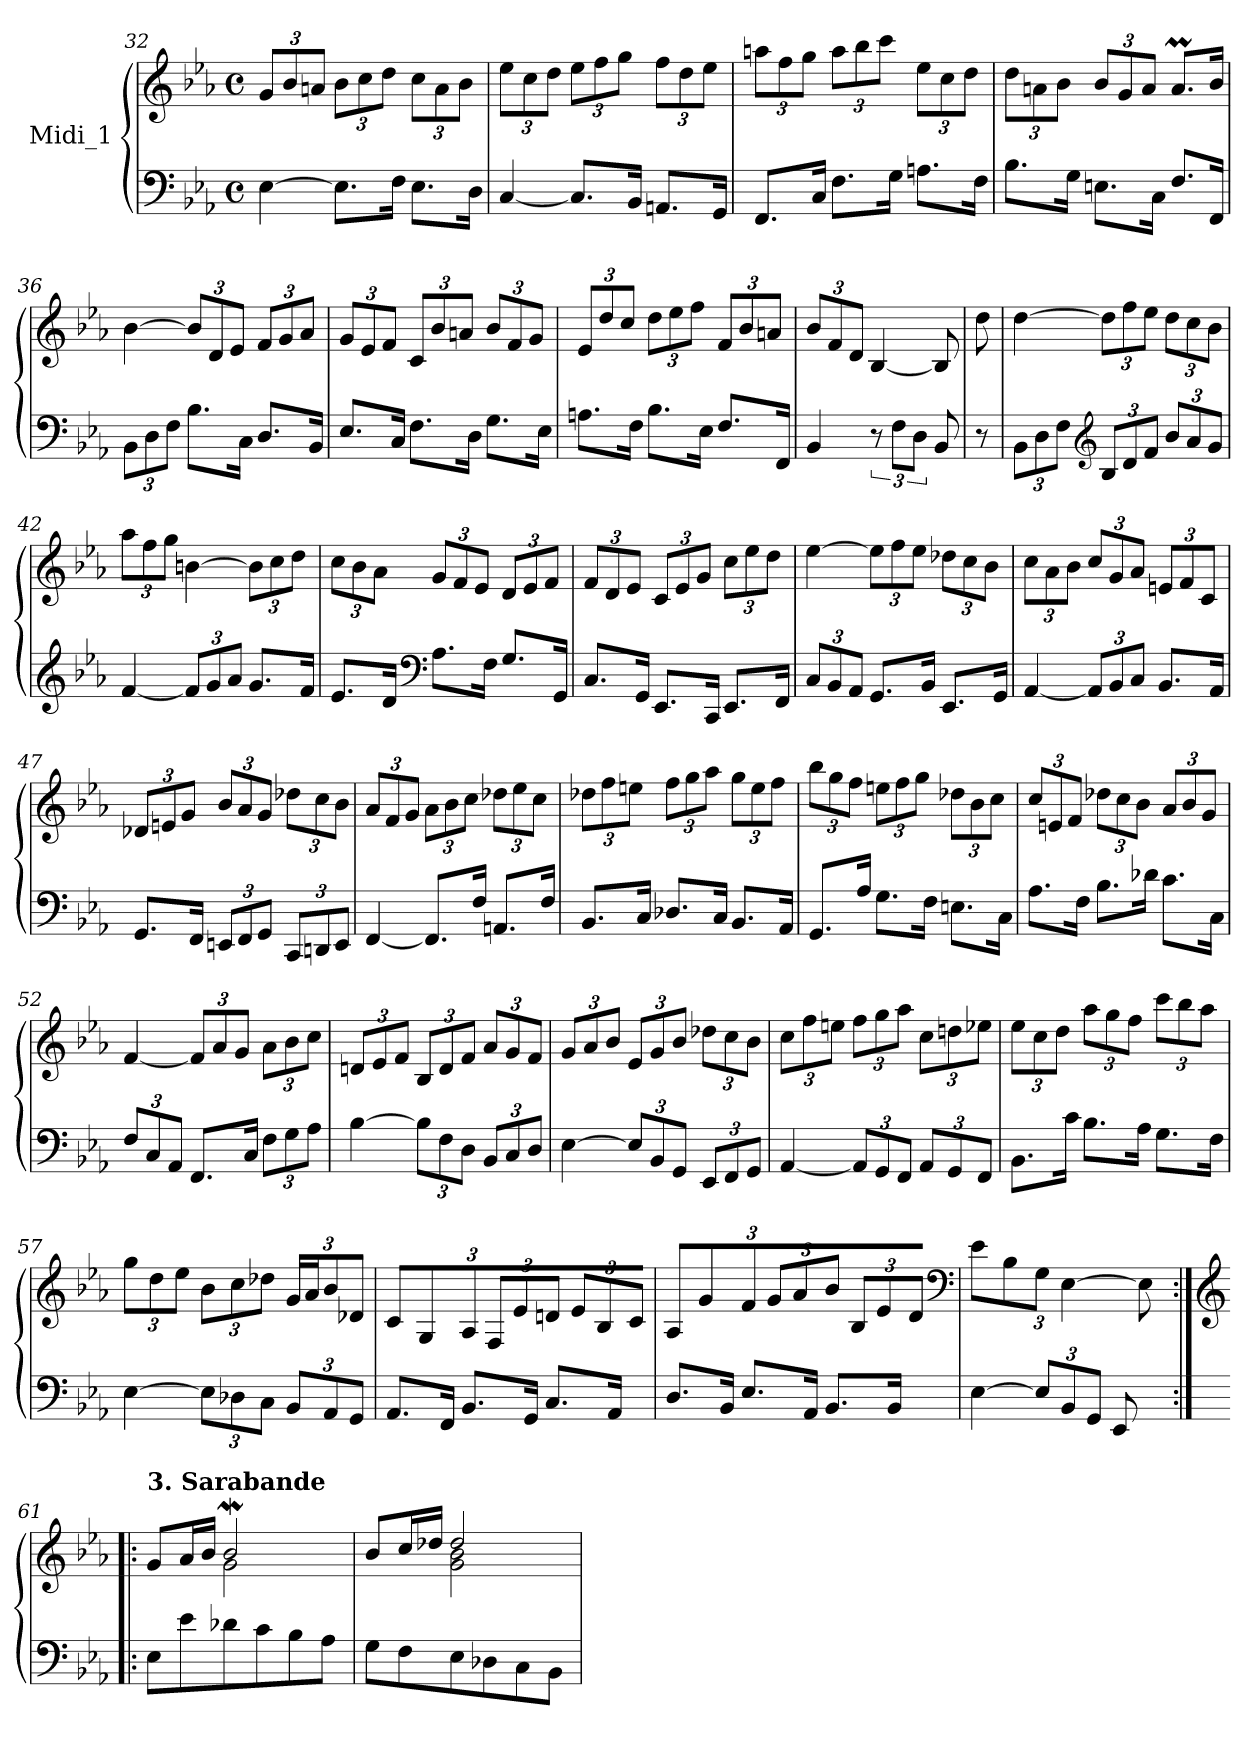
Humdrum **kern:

**kern	**kern
*part1	*part1
*staff2	*staff1
*I"Midi_1	*
*clefF4	*clefG2
*k[b-e-a-]	*k[b-e-a-]
*E-:	*E-:
*M4/4	*M4/4
*met(c)	*met(c)
*	*Xbrackettup
=32	=32
[4E-\	12g/L
.	12b-/
.	12an/J
8.E-\L]	12b-\L
.	12cc\
.	12dd\J
16F\Jk	.
8.E-\L	12cc\L
.	12a\
.	12b-\J
16D\Jk	.
!!LO:PB:g=z
=33	=33
[4C/	12ee-\L
.	12cc\
.	12dd\J
8.C/L]	12ee-\L
.	12ff\
.	12gg\J
16BB-/Jk	.
8.AAn/L	12ff\L
.	12dd\
.	12ee-\J
16GG/Jk	.
=34	=34
8.FF/L	12aan\L
.	12ff\
.	12gg\J
16C/Jk	.
8.F\L	12aa\L
.	12bb-\
.	12ccc\J
16G\Jk	.
8.An\L	12ee-\L
.	12cc\
.	12dd\J
16F\Jk	.
=35	=35
8.B-\L	12dd\L
.	12an\
.	12b-\J
16G\Jk	.
8.En\L	12b-/L
.	12g/
.	12a/J
16C\Jk	.
8.F/L	8.am/L
16FF/Jk	16b-/Jk
!!LO:LB:g=z
=36	=36
*Xbrackettup	*
12BB-\L	[4b-\
12D\	.
12F\J	.
8.B-\L	12b-/L]
.	12d/
.	12e-/J
16C\Jk	.
8.D/L	12f/L
.	12g/
.	12a-i/J
16BB-/Jk	.
=37	=37
8.E-/L	12g/L
.	12e-/
.	12f/J
16C/Jk	.
8.F\L	12c/L
.	12b-/
.	12an/J
16D\Jk	.
8.G\L	12b-/L
.	12f/
.	12g/J
16E-\Jk	.
=38	=38
8.An\L	12e-/L
.	12dd/
.	12cc/J
16F\Jk	.
8.B-\L	12dd\L
.	12ee-\
.	12ff\J
16E-\Jk	.
8.F/L	12f/L
.	12b-/
.	12an/J
16FF/Jk	.
!!LO:LB:g=z
=39	=39
4BB-/	12b-/L
.	12f/
.	12d/J
*brackettup	*
12r	[4B-/
12F\L	.
12D\J	.
8BB-/	8B-/]
=40	=40
8r	8dd\
=41	=41
*Xbrackettup	*
12BB-\L	[4dd\
12D\	.
12F\J	.
*clefG2	*
12B-/L	12dd\L]
12d/	12ff\
12f/J	12ee-\J
12b-/L	12dd\L
12a-/	12cc\
12g/J	12b-\J
=42	=42
[4f/	12aa-i\L
.	12ff\
.	12gg\J
12f/L]	[4bn\
12g/	.
12a-/J	.
8.g/L	12b\L]
.	12cc\
.	12dd\J
16f/Jk	.
!!LO:LB:g=z
=43	=43
8.e-/L	12cc\L
.	12b-i\
.	12a-\J
16d/Jk	.
*clefF4	*
8.A-\L	12g/L
.	12f/
.	12e-/J
16F\Jk	.
8.G/L	12d/L
.	12e-/
.	12f/J
16GG/Jk	.
=44	=44
8.C/L	12f/L
.	12d/
.	12e-/J
16GG/Jk	.
8.EE-/L	12c/L
.	12e-/
.	12g/J
16CC/Jk	.
8.EE-/L	12cc\L
.	12ee-\
.	12dd\J
16FF/Jk	.
=45	=45
12C/L	[4ee-\
12BB-/	.
12AA-/J	.
8.GG/L	12ee-\L]
.	12ff\
.	12ee-\J
16BB-/Jk	.
8.EE-/L	12dd-X\L
.	12cc\
.	12b-\J
16GG/Jk	.
!!LO:LB:g=z
=46	=46
[4AA-/	12cc\L
.	12a-\
.	12b-\J
12AA-/L]	12cc/L
12BB-/	12g/
12C/J	12a-/J
8.BB-/L	12en/L
.	12f/
.	12c/J
16AA-/Jk	.
=47	=47
8.GG/L	12d-X/L
.	12en/
.	12g/J
16FF/Jk	.
12EEn/L	12b-/L
12FF/	12a-/
12GG/J	12g/J
12CC/L	12dd-X\L
12DDni/	12cc\
12EE/J	12b-\J
=48	=48
[4FF/	12a-/L
.	12f/
.	12g/J
8.FF/L]	12a-\L
.	12b-\
.	12cc\J
16F/Jk	.
8.AAn/L	12dd-X\L
.	12ee-\
.	12cc\J
16F/Jk	.
!!LO:LB:g=z
=49	=49
8.BB-/L	12dd-X\L
.	12ff\
.	12een\J
16C/Jk	.
8.D-X/L	12ff\L
.	12gg\
.	12aa-i\J
16C/Jk	.
8.BB-/L	12gg\L
.	12ee\
.	12ff\J
16AA-/Jk	.
=50	=50
8.GG/L	12bb-\L
.	12gg\
.	12ff\J
16A-/Jk	.
8.G\L	12een\L
.	12ff\
.	12gg\J
16F\Jk	.
8.En\L	12dd-X\L
.	12b-\
.	12cc\J
16C\Jk	.
=51	=51
8.A-\L	12cc/L
.	12en/
.	12f/J
16F\Jk	.
8.B-\L	12dd-X\L
.	12cc\
.	12b-\J
16d-X\Jk	.
8.c\L	12a-/L
.	12b-/
.	12g/J
16C\Jk	.
!!LO:LB:g=z
=52	=52
12F/L	[4f/
12C/	.
12AA-/J	.
8.FF/L	12f/L]
.	12a-/
.	12g/J
16C/Jk	.
12F\L	12a-\L
12G\	12b-\
12A-\J	12cc\J
=53	=53
[4B-\	12dni/L
.	12e-/
.	12f/J
12B-\L]	12B-/L
12F\	12d/
12D\J	12f/J
12BB-/L	12a-/L
12C/	12g/
12D/J	12f/J
=54	=54
[4E-\	12g/L
.	12a-/
.	12b-/J
12E-/L]	12e-/L
12BB-/	12g/
12GG/J	12b-/J
12EE-/L	12dd-X\L
12FF/	12cc\
12GG/J	12b-\J
!!LO:PB:g=z
=55	=55
[4AA-/	12cc\L
.	12ff\
.	12een\J
12AA-/L]	12ff\L
12GG/	12gg\
12FF/J	12aa-\J
12AA-/L	12cc\L
12GG/	12ddni\
12FF/J	12ee-X\J
=56	=56
8.BB-\L	12ee-\L
.	12cc\
.	12dd\J
16c\Jk	.
8.B-\L	12aa-\L
.	12gg\
.	12ff\J
16A-\Jk	.
8.G\L	12ccc\L
.	12bb-\
.	12aa-\J
16F\Jk	.
=57	=57
[4E-\	12gg\L
.	12dd\
.	12ee-\J
12E-\L]	12b-\L
12D-X\	12cc\
12C\J	12dd-X\J
12BB-/L	24g/LL
.	24a-/J
12AA-/	12b-/
12GG/J	12d-X/J
!!LO:LB:g=z
=58	=58
8.AA-/L	8c/L
.	8G/
16FF/Jk	.
8.BB-/L	12A-/J
.	12F/L
.	12e-/
16GG/Jk	.
8.C/L	12dni/J
.	12e-/L
.	12B-/
16AA-/Jk	.
12ryy	12c/J
=59	=59
8.D/L	8A-/L
.	8g/
16BB-/Jk	.
8.E-/L	12f/J
.	12g/L
.	12a-/
16AA-/Jk	.
8.BB-/L	12b-/J
.	12B-/L
.	12e-/
16BB-/Jk	.
12ryy	12d/J
*	*clefF4
=60	=60
[4E-\	8e-\L
.	8B-\
12E-/L]	12G\J
12BB-/	[4E-\
12GG/J	.
8EE-/	.
.	8E-\]
12ryy	.
!!LO:LB:g=z
=61:|!|:	=61:|!|:
*	*clefG2
*^	*^
!	!	!LO:TX:a:B:t=3. Sarabande	!
2.ryy	8E-\L	8g/L	4ryy
.	8e-\	16a-/L	.
.	.	16b-/JJ	.
.	8d-X\	2b-W/	2g\
.	8c\	.	.
.	8B-\	.	.
.	8A-\J	.	.
=62	=62	=62	=62
2.ryy	8G\L	8b-/L	4ryy
.	8F\	16cc/L	.
.	.	16dd-X/JJ	.
.	8E-\	2dd-/	2g\ 2b-\
.	8D-X\	.	.
.	8C\	.	.
.	8BB-\J	.	.
*v	*v	*	*
*	*v	*v
=	=
*-	*-
